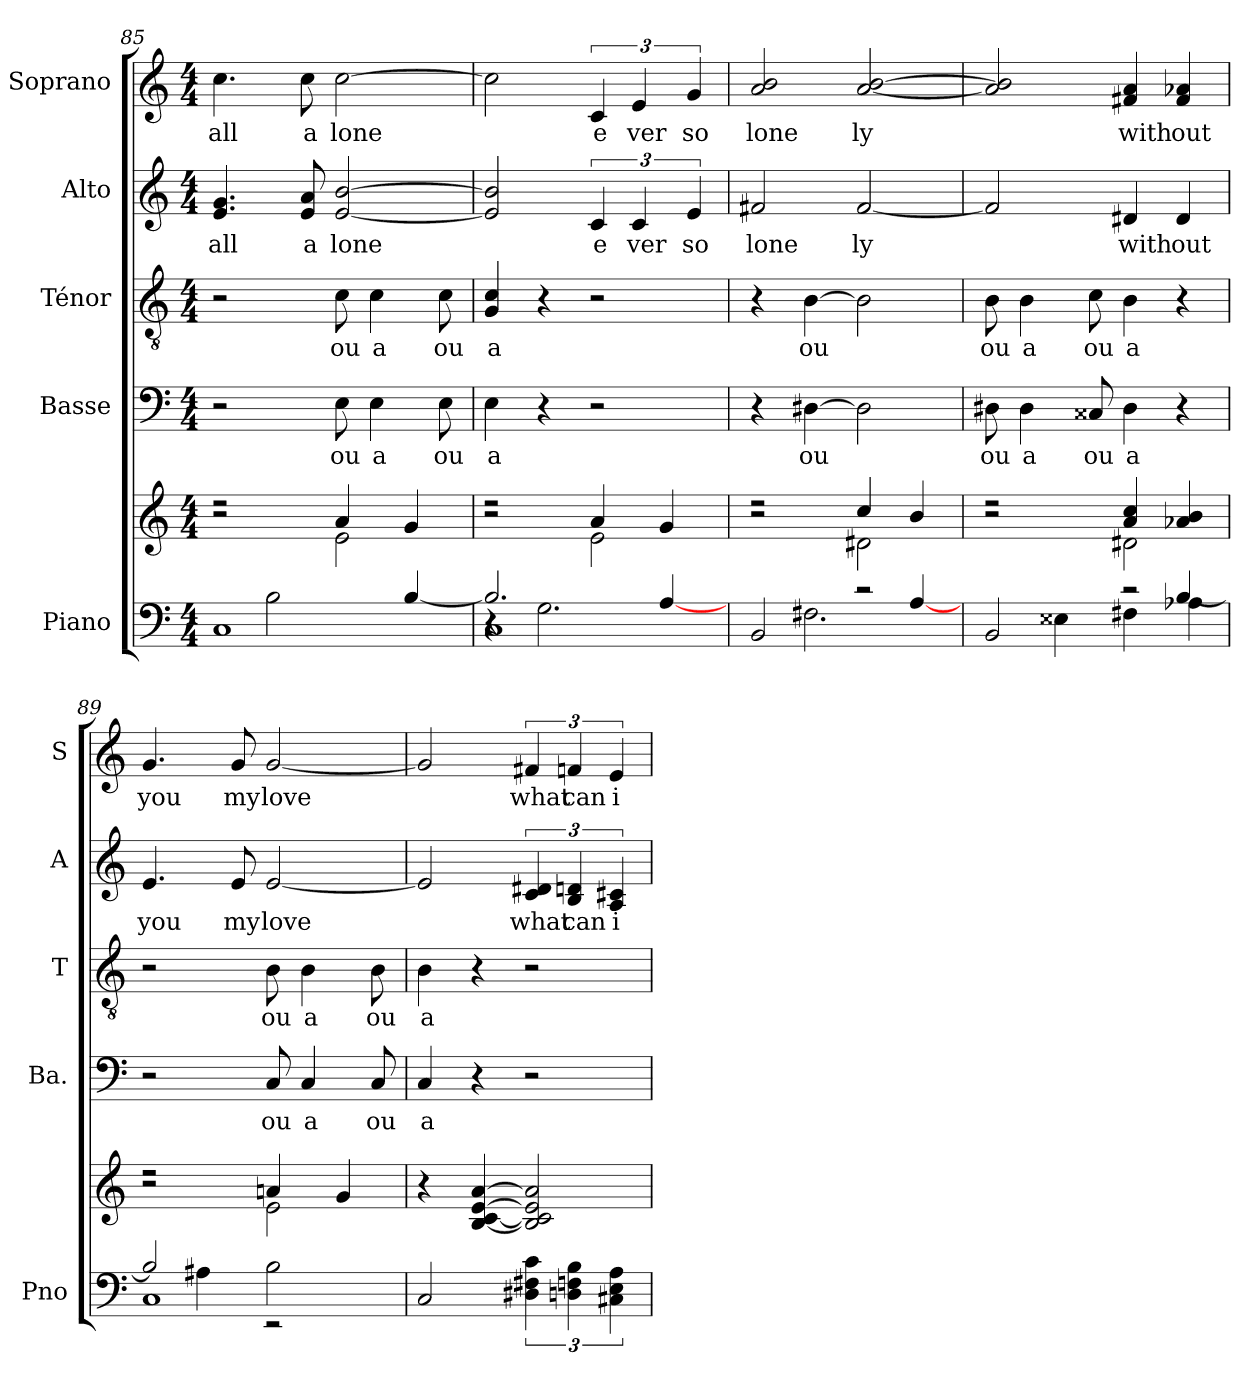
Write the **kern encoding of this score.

**kern	**kern	**kern	**text	**kern	**text	**kern	**text	**kern	**text
*part5	*part5	*part4	*part4	*part3	*part3	*part2	*part2	*part1	*part1
*staff6	*staff5	*staff4	*staff4	*staff3	*staff3	*staff2	*staff2	*staff1	*staff1
*I"Piano	*	*I"Basse	*	*I"Ténor	*	*I"Alto	*	*I"Soprano	*
*I'Pno	*	*I'Ba.	*	*I'T	*	*I'A	*	*I'S	*
!!LO:PB:g=z
*clefF4	*clefG2	*clefF4	*	*clefGv2	*	*clefG2	*	*clefG2	*
*k[]	*k[]	*k[]	*	*k[]	*	*k[]	*	*k[]	*
*C:	*C:	*C:	*	*C:	*	*C:	*	*C:	*
*M4/4	*M4/4	*M4/4	*	*M4/4	*	*M4/4	*	*M4/4	*
=85	=85	=85	=85	=85	=85	=85	=85	=85	=85
*^	*^	*	*	*	*	*	*	*	*
!	!	!	!	!	!	!	!	!	!LO:LY:b	!	!
!	!	!	!	!	!	!	!	!	!	!	!LO:LY:b
1C	4ryy	2r	2rcc	2r	.	2r	.	4.e/ 4.g/	all	4.cc\	all
.	2B\	.	.	.	.	.	.	.	.	.	.
!	!	!	!	!	!	!	!	!	!LO:LY:b	!	!
!	!	!	!	!	!	!	!	!	!	!	!LO:LY:b
.	.	.	.	.	.	.	.	8e/ 8a/	a	8cc\	a
!	!	!	!	!	!LO:LY:b	!	!	!	!	!	!
!	!	!	!	!	!	!	!LO:LY:b	!	!	!	!
!	!	!	!	!	!	!	!	!	!LO:LY:b	!	!
!	!	!	!	!	!	!	!	!	!	!	!LO:LY:b
.	.	2e\	4a/	8E\	ou	8c\	ou	[2e/ [2b/	lone	[2cc\	lone
!	!	!	!	!	!LO:LY:b	!	!	!	!	!	!
!	!	!	!	!	!	!	!LO:LY:b	!	!	!	!
.	.	.	.	4E\	a	4c\	a	.	.	.	.
.	[>4B/	.	4g/	.	.	.	.	.	.	.	.
!	!	!	!	!	!LO:LY:b	!	!	!	!	!	!
!	!	!	!	!	!	!	!LO:LY:b	!	!	!	!
.	.	.	.	8E\	ou	8c\	ou	.	.	.	.
=86	=86	=86	=86	=86	=86	=86	=86	=86	=86	=86	=86
*	*^	*	*	*	*	*	*	*	*	*	*
!	!	!	!	!	!	!LO:LY:b	!	!	!	!	!	!
!	!	!	!	!	!	!	!	!LO:LY:b	!	!	!	!
1C	2.B/]	4r	2r	2rcc	4E\	a	4G/ 4c/	a	2e/] 2b/]	.	2cc\]	.
.	.	2.G\	.	.	4r	.	4r	.	.	.	.	.
!	!	!	!	!	!	!	!	!	!	!LO:LY:b	!	!
!	!	!	!	!	!	!	!	!	!	!	!	!LO:LY:b
.	.	.	2e\	4a/	2r	.	2r	.	6c/	e	6c/	e
!	!	!	!	!	!	!	!	!	!	!LO:LY:b	!	!
!	!	!	!	!	!	!	!	!	!	!	!	!LO:LY:b
.	.	.	.	.	.	.	.	.	6c/	ver	6e/	ver
.	[>4A/	.	.	4g/	.	.	.	.	.	.	.	.
!	!	!	!	!	!	!	!	!	!	!LO:LY:b	!	!
!	!	!	!	!	!	!	!	!	!	!	!	!LO:LY:b
.	.	.	.	.	.	.	.	.	6e/	so	6g/	so
=87	=87	=87	=87	=87	=87	=87	=87	=87	=87	=87	=87	=87
!	!	!	!	!	!	!	!	!	!	!LO:LY:b	!	!
!	!	!	!	!	!	!	!	!	!	!	!	!LO:LY:b
2BB/	2.A/yy	4ryy	2r	2rcc	4r	.	4r	.	2f#X/	lone	2a/ 2b/	lone
!	!	!	!	!	!	!LO:LY:b	!	!	!	!	!	!
!	!	!	!	!	!	!	!	!LO:LY:b	!	!	!	!
.	.	2.F#X\	.	.	[4D#X\	ou	[4B\	ou	.	.	.	.
!	!	!	!	!	!	!	!	!	!	!LO:LY:b	!	!
!	!	!	!	!	!	!	!	!	!	!	!	!LO:LY:b
2rc	.	.	2d#X\	4cc/	2D#\]	.	2B\]	.	[2f#/	ly	[2a/ [2b/	ly
.	[>4A/	.	.	4b/	.	.	.	.	.	.	.	.
=88	=88	=88	=88	=88	=88	=88	=88	=88	=88	=88	=88	=88
!	!	!	!	!	!	!LO:LY:b	!	!	!	!	!	!
!	!	!	!	!	!	!	!	!LO:LY:b	!	!	!	!
2BB/	2.A/yy	4ryy	2r	2rcc	8D#X\	ou	8B\	ou	2f#/]	.	2a/] 2b/]	.
!	!	!	!	!	!	!LO:LY:b	!	!	!	!	!	!
!	!	!	!	!	!	!	!	!LO:LY:b	!	!	!	!
.	.	.	.	.	4D#\	a	4B\	a	.	.	.	.
.	.	4E##X\	.	.	.	.	.	.	.	.	.	.
!	!	!	!	!	!	!LO:LY:b	!	!	!	!	!	!
!	!	!	!	!	!	!	!	!LO:LY:b	!	!	!	!
.	.	.	.	.	8C##X/	ou	8c\	ou	.	.	.	.
!	!	!	!	!	!	!LO:LY:b	!	!	!	!	!	!
!	!	!	!	!	!	!	!	!LO:LY:b	!	!	!	!
!	!	!	!	!	!	!	!	!	!	!LO:LY:b	!	!
!	!	!	!	!	!	!	!	!	!	!	!	!LO:LY:b
2rc	.	4F#X\	2d#X\	4a/ 4cc/	4D#\	a	4B\	a	4d#X/	with	4f#X/ 4a/	with
!	!	!	!	!	!	!	!	!	!	!LO:LY:b	!	!
!	!	!	!	!	!	!	!	!	!	!	!	!LO:LY:b
.	[>4B/	4A-X\	.	4a-X/ 4b/	4r	.	4r	.	4d#/	out	4f#/ 4a-X/	out
!!LO:LB:g=z
=89	=89	=89	=89	=89	=89	=89	=89	=89	=89	=89	=89	=89
!	!	!	!	!	!	!	!	!	!	!LO:LY:b	!	!
!	!	!	!	!	!	!	!	!	!	!	!	!LO:LY:b
1C	2B/]	4ryy	2r	2rcc	2r	.	2r	.	4.e/	you	4.g/	you
.	.	4A#X\	.	.	.	.	.	.	.	.	.	.
!	!	!	!	!	!	!	!	!	!	!LO:LY:b	!	!
!	!	!	!	!	!	!	!	!	!	!	!	!LO:LY:b
.	.	.	.	.	.	.	.	.	8e/	my	8g/	my
!	!	!	!	!	!	!LO:LY:b	!	!	!	!	!	!
!	!	!	!	!	!	!	!	!LO:LY:b	!	!	!	!
!	!	!	!	!	!	!	!	!	!	!LO:LY:b	!	!
!	!	!	!	!	!	!	!	!	!	!	!	!LO:LY:b
.	2rEE	2B\	2e\	4an/	8C/	ou	8B\	ou	[2e/	love	[2g/	love
!	!	!	!	!	!	!LO:LY:b	!	!	!	!	!	!
!	!	!	!	!	!	!	!	!LO:LY:b	!	!	!	!
.	.	.	.	.	4C/	a	4B\	a	.	.	.	.
.	.	.	.	4g/	.	.	.	.	.	.	.	.
!	!	!	!	!	!	!LO:LY:b	!	!	!	!	!	!
!	!	!	!	!	!	!	!	!LO:LY:b	!	!	!	!
.	.	.	.	.	8C/	ou	8B\	ou	.	.	.	.
*v	*v	*v	*	*	*	*	*	*	*	*	*	*
*	*v	*v	*	*	*	*	*	*	*	*
=90	=90	=90	=90	=90	=90	=90	=90	=90	=90
!	!	!	!LO:LY:b	!	!	!	!	!	!
!	!	!	!	!	!LO:LY:b	!	!	!	!
2C/	4r	4C/	a	4B\	a	2e/]	.	2g/]	.
.	[4B/ [4c/ [4e/ [4a/	4r	.	4r	.	.	.	.	.
!	!	!	!	!	!	!	!LO:LY:b	!	!
!	!	!	!	!	!	!	!	!	!LO:LY:b
6D#X\ 6F#X\ 6c\	2B/] 2c/] 2e/] 2a/]	2r	.	2r	.	6c/ 6d#X/	what	6f#X/	what
!	!	!	!	!	!	!	!LO:LY:b	!	!
!	!	!	!	!	!	!	!	!	!LO:LY:b
6Dn\ 6Fn\ 6B\	.	.	.	.	.	6B/ 6dn/	can	6fn/	can
!	!	!	!	!	!	!	!LO:LY:b	!	!
!	!	!	!	!	!	!	!	!	!LO:LY:b
6C#X\ 6E\ 6A\	.	.	.	.	.	6A/ 6c#X/	i	6e/	i
=	=	=	=	=	=	=	=	=	=
*-	*-	*-	*-	*-	*-	*-	*-	*-	*-
